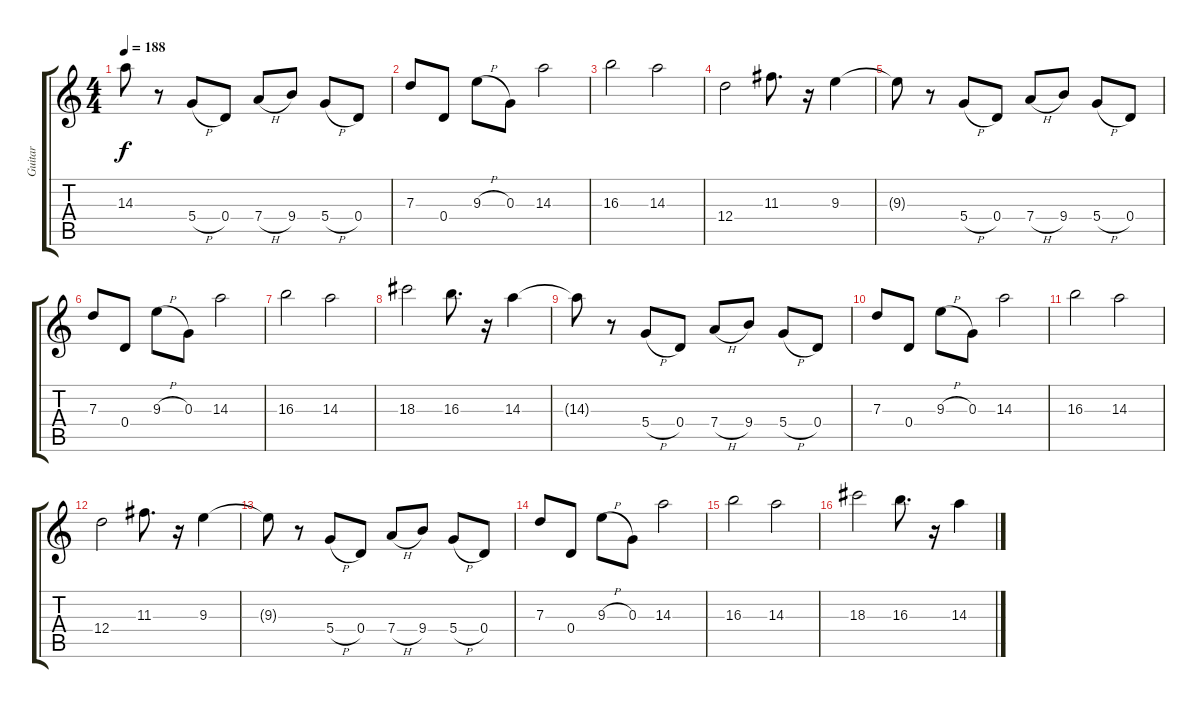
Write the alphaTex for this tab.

\track ("Guitar" "Guitar") {instrument electricguitarjazz}
\staff {score tabs}
\tuning (E4 B3 G3 D3 A2 E2) {hide}
\ts (4 4)
\tempo 188
\clef g2
\ks c
14.3{t}.8{dy f} r.8 5.4{h}.8 0.4.8 7.4{h}.8 9.4.8 5.4{h}.8 0.4.8 |
7.3.8 0.4.8 9.3{h}.8 0.3.8 14.3.2 |
16.3.2 14.3.2 |
12.4.2 11.3.8{d} r.16 9.3.4 |
9.3{t}.8 r.8 5.4{h}.8 0.4.8 7.4{h}.8 9.4.8 5.4{h}.8 0.4.8 |
7.3.8 0.4.8 9.3{h}.8 0.3.8 14.3.2 |
16.3.2 14.3.2 |
18.3.2 16.3.8{d} r.16 14.3.4 |
14.3{t}.8 r.8 5.4{h}.8 0.4.8 7.4{h}.8 9.4.8 5.4{h}.8 0.4.8 |
7.3.8 0.4.8 9.3{h}.8 0.3.8 14.3.2 |
16.3.2 14.3.2 |
12.4.2 11.3.8{d} r.16 9.3.4 |
9.3{t}.8 r.8 5.4{h}.8 0.4.8 7.4{h}.8 9.4.8 5.4{h}.8 0.4.8 |
7.3.8 0.4.8 9.3{h}.8 0.3.8 14.3.2 |
16.3.2 14.3.2 |
18.3.2 16.3.8{d} r.16 14.3.4
